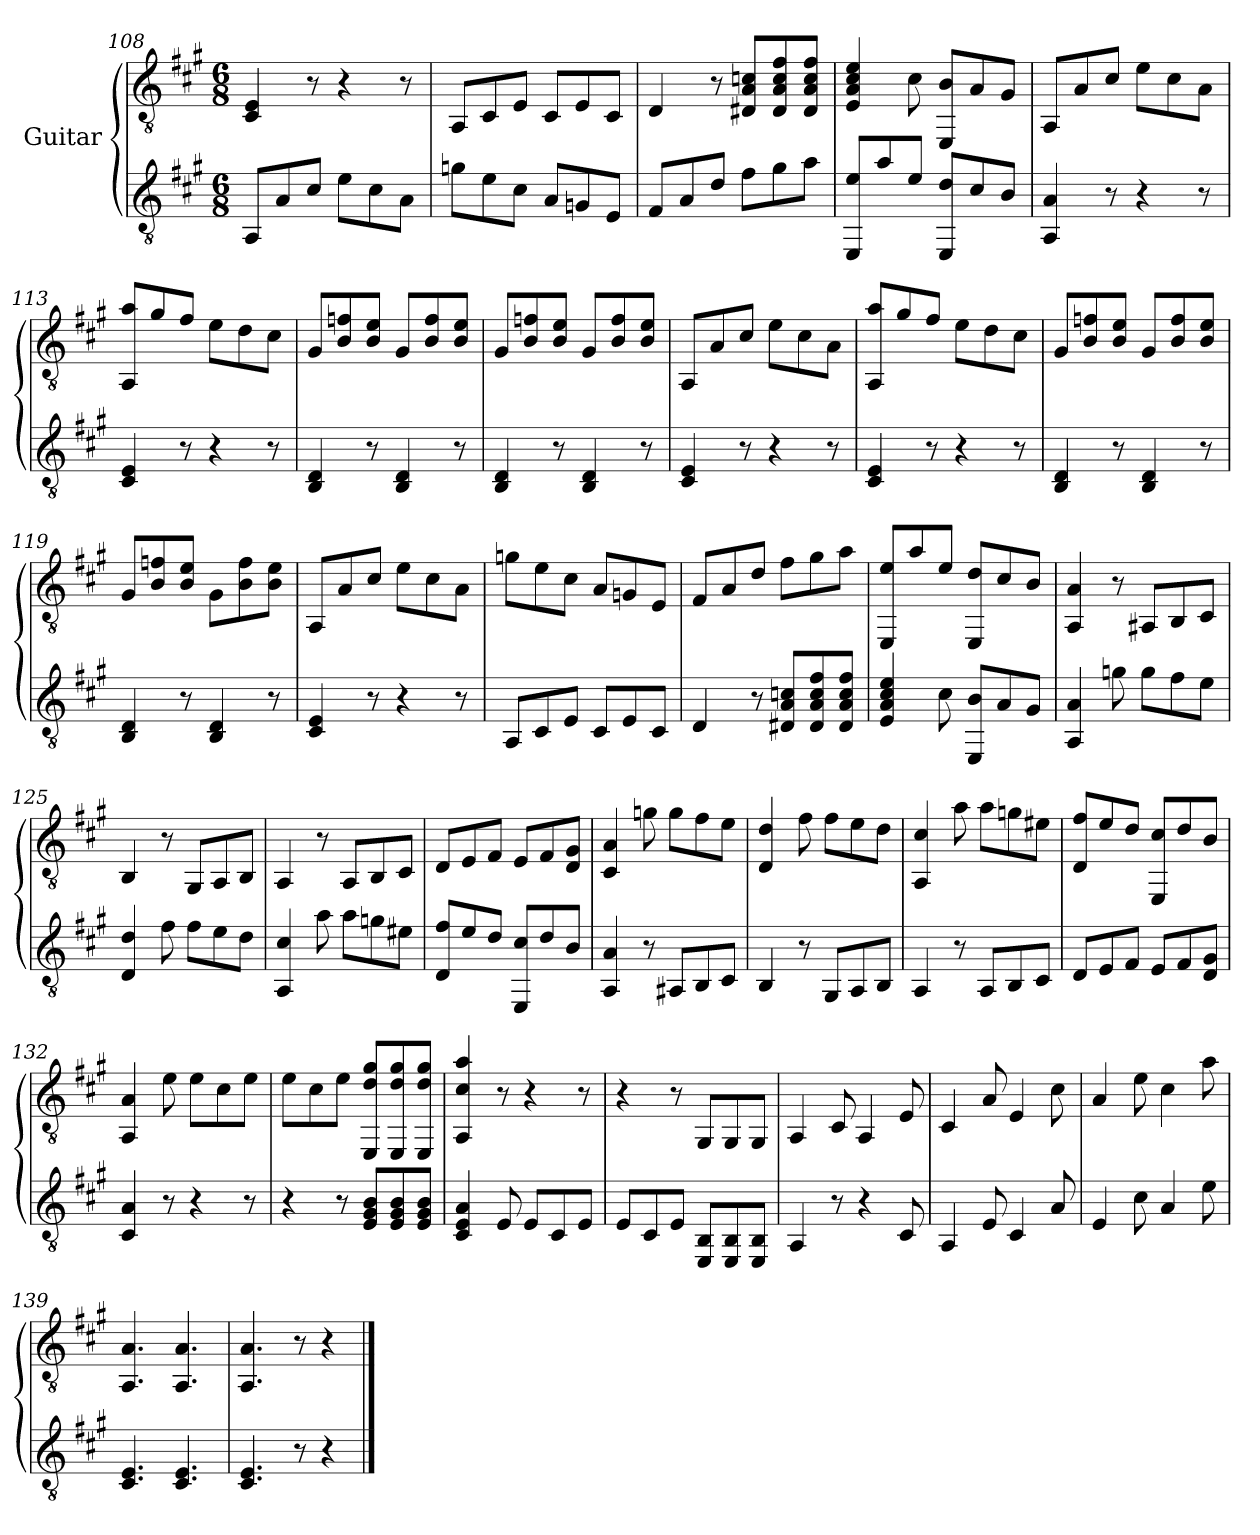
**kern	**kern
*part2	*part1
*staff2	*staff1
*I"Guitar	*I"Guitar
*clefGv2	*clefGv2
*k[f#c#g#]	*k[f#c#g#]
*M6/8	*M6/8
=108	=108
8AA/L	4C#/ 4E/
8A/	.
8c#/J	8r
8e\L	4r
8c#\	.
8A\J	8r
=109	=109
8gn\L	8AA/L
8e\	8C#/
8c#\J	8E/J
8A/L	8C#/L
8Gn/	8E/
8E/J	8C#/J
!!LO:LB:g=z
=110	=110
8F#/L	4D/
8A/	.
8d/J	8r
8f#\L	8D#X/ 8A/ 8cn/L
8g#\	8D#/ 8A/ 8c/ 8f#/
8a\J	8D#/ 8A/ 8c/ 8f#/J
=111	=111
8EE/ 8e/L	4E/ 4A/ 4c#i/ 4e/
8a/	.
8e/J	8c#\
8EE/ 8d/L	8EE/ 8B/L
8c#/	8A/
8B/J	8G#/J
=112	=112
4AA/ 4A/	8AA/L
.	8A/
8r	8c#/J
4r	8e\L
.	8c#\
8r	8A\J
=113	=113
4C#/ 4E/	8AA/ 8a/L
.	8g#/
8r	8f#/J
4r	8e\L
.	8d\
8r	8c#\J
=114	=114
4BB/ 4D/	8G#/L
.	8B/ 8fn/
8r	8B/ 8e/J
4BB/ 4D/	8G#/L
.	8B/ 8f/
8r	8B/ 8e/J
=115	=115
4BB/ 4D/	8G#/L
.	8B/ 8fn/
8r	8B/ 8e/J
4BB/ 4D/	8G#/L
.	8B/ 8f/
8r	8B/ 8e/J
=116	=116
4C#/ 4E/	8AA/L
.	8A/
8r	8c#/J
4r	8e\L
.	8c#\
8r	8A\J
!!LO:LB:g=z
=117	=117
4C#/ 4E/	8AA/ 8a/L
.	8g#/
8r	8f#/J
4r	8e\L
.	8d\
8r	8c#\J
=118	=118
4BB/ 4D/	8G#/L
.	8B/ 8fn/
8r	8B/ 8e/J
4BB/ 4D/	8G#/L
.	8B/ 8f/
8r	8B/ 8e/J
=119	=119
4BB/ 4D/	8G#/L
.	8B/ 8fn/
8r	8B/ 8e/J
4BB/ 4D/	8G#\L
.	8B\ 8f\
8r	8B\ 8e\J
=120	=120
4C#/ 4E/	8AA/L
.	8A/
8r	8c#/J
4r	8e\L
.	8c#\
8r	8A\J
=121	=121
8AA/L	8gn\L
8C#/	8e\
8E/J	8c#\J
8C#/L	8A/L
8E/	8Gn/
8C#/J	8E/J
=122	=122
4D/	8F#/L
.	8A/
8r	8d/J
8D#X/ 8A/ 8cn/L	8f#\L
8D#/ 8A/ 8c/ 8f#/	8g#\
8D#/ 8A/ 8c/ 8f#/J	8a\J
=123	=123
4E/ 4A/ 4c#i/ 4e/	8EE/ 8e/L
.	8a/
8c#\	8e/J
8EE/ 8B/L	8EE/ 8d/L
8A/	8c#/
8G#/J	8B/J
!!LO:LB:g=z
=124	=124
4AA/ 4A/	4AA/ 4A/
8gn\	8r
8g\L	8AA#X/L
8f#\	8BB/
8e\J	8C#/J
=125	=125
4D/ 4d/	4BB/
8f#\	8r
8f#\L	8GG#/L
8e\	8AA/
8d\J	8BB/J
=126	=126
4AA/ 4c#/	4AA/
8a\	8r
8a\L	8AA/L
8gn\	8BB/
8e#X\J	8C#/J
=127	=127
8D/ 8f#/L	8D/L
8e/	8E/
8d/J	8F#/J
8EE/ 8c#/L	8E/L
8d/	8F#/
8B/J	8D/ 8G#/J
!!LO:LB:g=z
=128	=128
4AA/ 4A/	4C#/ 4A/
8r	8gn\
8AA#X/L	8g\L
8BB/	8f#\
8C#/J	8e\J
=129	=129
4BB/	4D/ 4d/
8r	8f#\
8GG#/L	8f#\L
8AA/	8e\
8BB/J	8d\J
=130	=130
4AA/	4AA/ 4c#/
8r	8a\
8AA/L	8a\L
8BB/	8gn\
8C#/J	8e#X\J
=131	=131
8D/L	8D/ 8f#/L
8E/	8e/
8F#/J	8d/J
8E/L	8EE/ 8c#/L
8F#/	8d/
8D/ 8G#/J	8B/J
!!LO:LB:g=z
=132	=132
4C#/ 4A/	4AA/ 4A/
8r	8e\
4r	8e\L
.	8c#\
8r	8e\J
=133	=133
4r	8e\L
.	8c#\
8r	8e\J
8E/ 8G#/ 8B/L	8EE/ 8d/ 8g#/L
8E/ 8G#/ 8B/	8EE/ 8d/ 8g#/
8E/ 8G#/ 8B/J	8EE/ 8d/ 8g#/J
=134	=134
4C#/ 4E/ 4A/	4AA/ 4c#/ 4a/
8E/	8r
8E/L	4r
8C#/	.
8E/J	8r
=135	=135
8E/L	4r
8C#/	.
8E/J	8r
8EE/ 8BB/L	8GG#/L
8EE/ 8BB/	8GG#/
8EE/ 8BB/J	8GG#/J
=136	=136
4AA/	4AA/
8r	8C#/
4r	4AA/
8C#/	8E/
=137	=137
4AA/	4C#/
8E/	8A/
4C#/	4E/
8A/	8c#\
=138	=138
4E/	4A/
8c#\	8e\
4A/	4c#\
8e\	8a\
=139	=139
4.C#/ 4.E/	4.AA/ 4.A/
4.C#/ 4.E/	4.AA/ 4.A/
=140	=140
4.C#/ 4.E/	4.AA/ 4.A/
8r	8r
4r	4r
==	==
*-	*-
